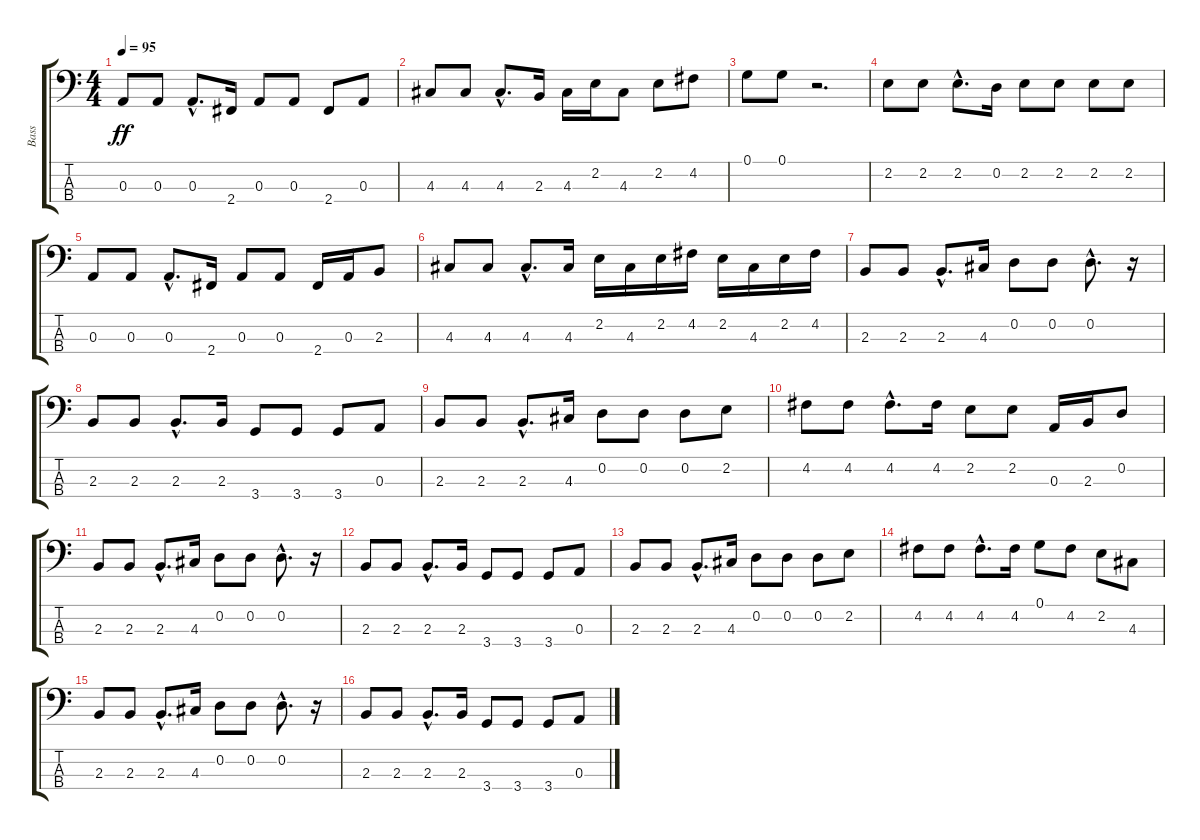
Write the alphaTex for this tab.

\track ("Bass" "Bass") {instrument electricbassfinger}
\staff {score tabs}
\tuning (G2 D2 A1 E1) {hide}
\ts (4 4)
\tempo 95
\clef f4
\ks c
0.3.8{dy ff} 0.3.8 0.3{hac}.8{d} 2.4.16 0.3.8 0.3.8 2.4.8 0.3.8 |
4.3.8 4.3.8 4.3{hac}.8{d} 2.3.16 4.3.16 2.2.16 4.3.8 2.2.8 4.2.8 |
0.1.8 0.1.8 r.2{d} |
2.2.8 2.2.8 2.2{hac}.8{d} 0.2.16 2.2.8 2.2.8 2.2.8 2.2.8 |
0.3.8 0.3.8 0.3{hac}.8{d} 2.4.16 0.3.8 0.3.8 2.4.16 0.3.16 2.3.8 |
4.3.8 4.3.8 4.3{hac}.8{d} 4.3.16 2.2.16 4.3.16 2.2.16 4.2.16 2.2.16 4.3.16 2.2.16 4.2.16 |
2.3.8 2.3.8 2.3{hac}.8{d} 4.3.16 0.2.8 0.2.8 0.2{hac}.8{d} r.16 |
2.3.8 2.3.8 2.3{hac}.8{d} 2.3.16 3.4.8 3.4.8 3.4.8 0.3.8 |
2.3.8 2.3.8 2.3{hac}.8{d} 4.3.16 0.2.8 0.2.8 0.2.8 2.2.8 |
4.2.8 4.2.8 4.2{hac}.8{d} 4.2.16 2.2.8 2.2.8 0.3.16 2.3.16 0.2.8 |
2.3.8 2.3.8 2.3{hac}.8{d} 4.3.16 0.2.8 0.2.8 0.2{hac}.8{d} r.16 |
2.3.8 2.3.8 2.3{hac}.8{d} 2.3.16 3.4.8 3.4.8 3.4.8 0.3.8 |
2.3.8 2.3.8 2.3{hac}.8{d} 4.3.16 0.2.8 0.2.8 0.2.8 2.2.8 |
4.2.8 4.2.8 4.2{hac}.8{d} 4.2.16 0.1.8 4.2.8 2.2.8 4.3.8 |
2.3.8 2.3.8 2.3{hac}.8{d} 4.3.16 0.2.8 0.2.8 0.2{hac}.8{d} r.16 |
2.3.8 2.3.8 2.3{hac}.8{d} 2.3.16 3.4.8 3.4.8 3.4.8 0.3.8
